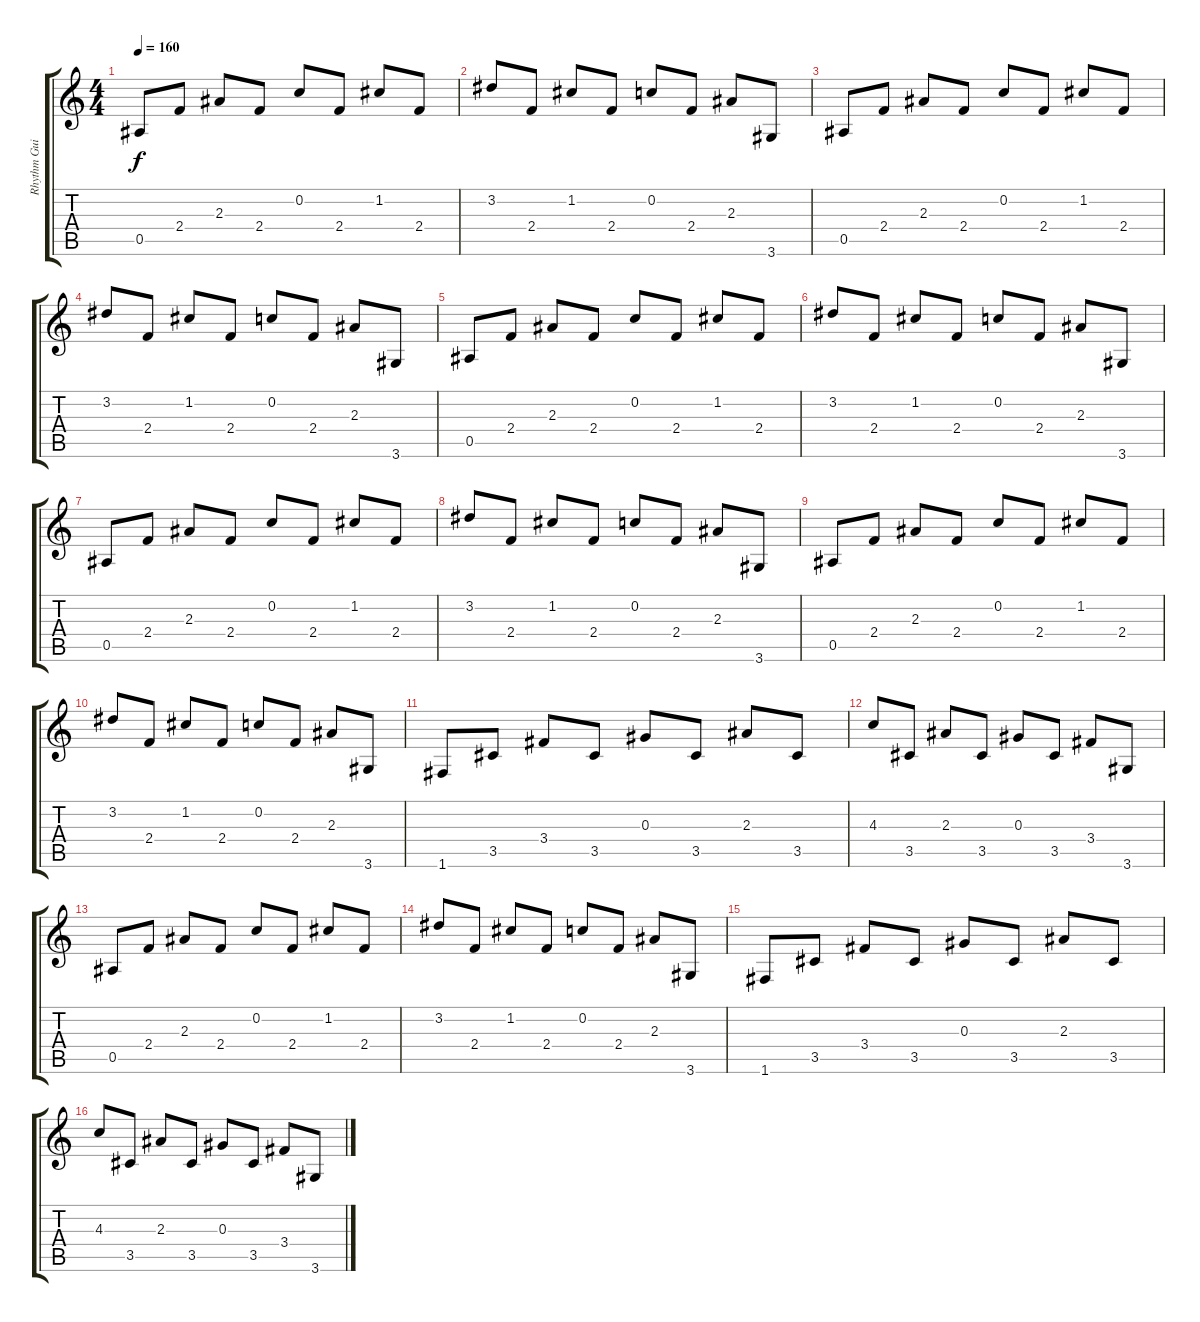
\track ("Rhythm Guitar 2" "Rhythm Gui") {instrument overdrivenguitar}
\staff {score tabs}
\tuning (F4 C4 Ab3 Eb3 Bb2 F2) {hide}
\ts (4 4)
\section ("" "")
\tempo 160
\clef g2
\ks c
0.5.8{dy f} 2.4.8 2.3.8 2.4.8 0.2.8 2.4.8 1.2.8 2.4.8 |
3.2.8 2.4.8 1.2.8 2.4.8 0.2.8 2.4.8 2.3.8 3.6.8 |
0.5.8 2.4.8 2.3.8 2.4.8 0.2.8 2.4.8 1.2.8 2.4.8 |
3.2.8 2.4.8 1.2.8 2.4.8 0.2.8 2.4.8 2.3.8 3.6.8 |
0.5.8 2.4.8 2.3.8 2.4.8 0.2.8 2.4.8 1.2.8 2.4.8 |
3.2.8 2.4.8 1.2.8 2.4.8 0.2.8 2.4.8 2.3.8 3.6.8 |
0.5.8 2.4.8 2.3.8 2.4.8 0.2.8 2.4.8 1.2.8 2.4.8 |
3.2.8 2.4.8 1.2.8 2.4.8 0.2.8 2.4.8 2.3.8 3.6.8 |
\section ("" "")
0.5.8 2.4.8 2.3.8 2.4.8 0.2.8 2.4.8 1.2.8 2.4.8 |
3.2.8 2.4.8 1.2.8 2.4.8 0.2.8 2.4.8 2.3.8 3.6.8 |
1.6.8 3.5.8 3.4.8 3.5.8 0.3.8 3.5.8 2.3.8 3.5.8 |
4.3.8 3.5.8 2.3.8 3.5.8 0.3.8 3.5.8 3.4.8 3.6.8 |
0.5.8 2.4.8 2.3.8 2.4.8 0.2.8 2.4.8 1.2.8 2.4.8 |
3.2.8 2.4.8 1.2.8 2.4.8 0.2.8 2.4.8 2.3.8 3.6.8 |
1.6.8 3.5.8 3.4.8 3.5.8 0.3.8 3.5.8 2.3.8 3.5.8 |
4.3.8 3.5.8 2.3.8 3.5.8 0.3.8 3.5.8 3.4.8 3.6.8
